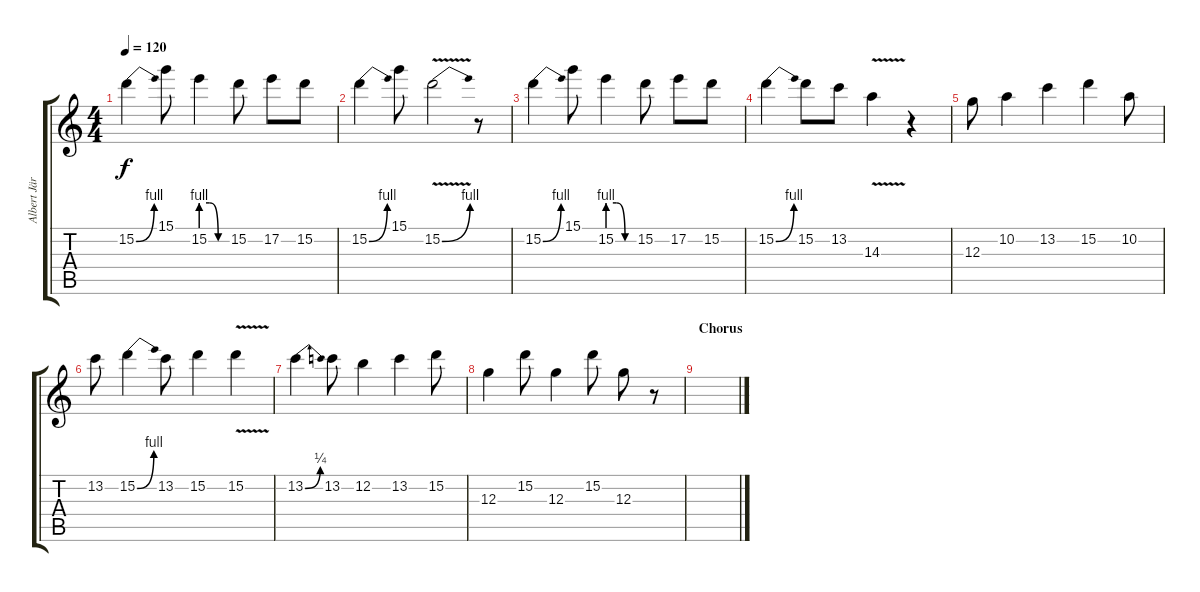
\track ("Albert Järvinen (soolo)" "Albert Jär") {instrument distortionguitar}
\staff {score tabs}
\tuning (E4 B3 G3 D3 A2 E2) {hide}
\ts (4 4)
\tempo 120
\clef g2
\ks c
15.2{be (bend 0 0 60 4)}.4{dy f} 15.1.8 15.2{be (custom 0 4 20 4 40 0 60 0)}.4 15.2.8 17.2.8 15.2.8 |
15.2{be (bend 0 0 60 4)}.4 15.1.8 15.2{be (bend 0 0 60 4) v}.2 r.8 |
15.2{be (bend 0 0 60 4)}.4 15.1.8 15.2{be (custom 0 4 20 4 40 0 60 0)}.4 15.2.8 17.2.8 15.2.8 |
15.2{be (bend 0 0 60 4)}.4 15.2.8 13.2.8 14.3{v}.4 r.4 |
12.3.8 10.2.4 13.2.4 15.2.4 10.2.8 |
13.2.8 15.2{be (bend 0 0 60 4)}.4 13.2.8 15.2.4 15.2{v}.4 |
13.2{be (bend 0 0 60 1)}.4 13.2.8 12.2.4 13.2.4 15.2.8 |
12.3.4 15.2.8 12.3.4 15.2.8 12.3.8 r.8 |
\section ("" "Chorus")
